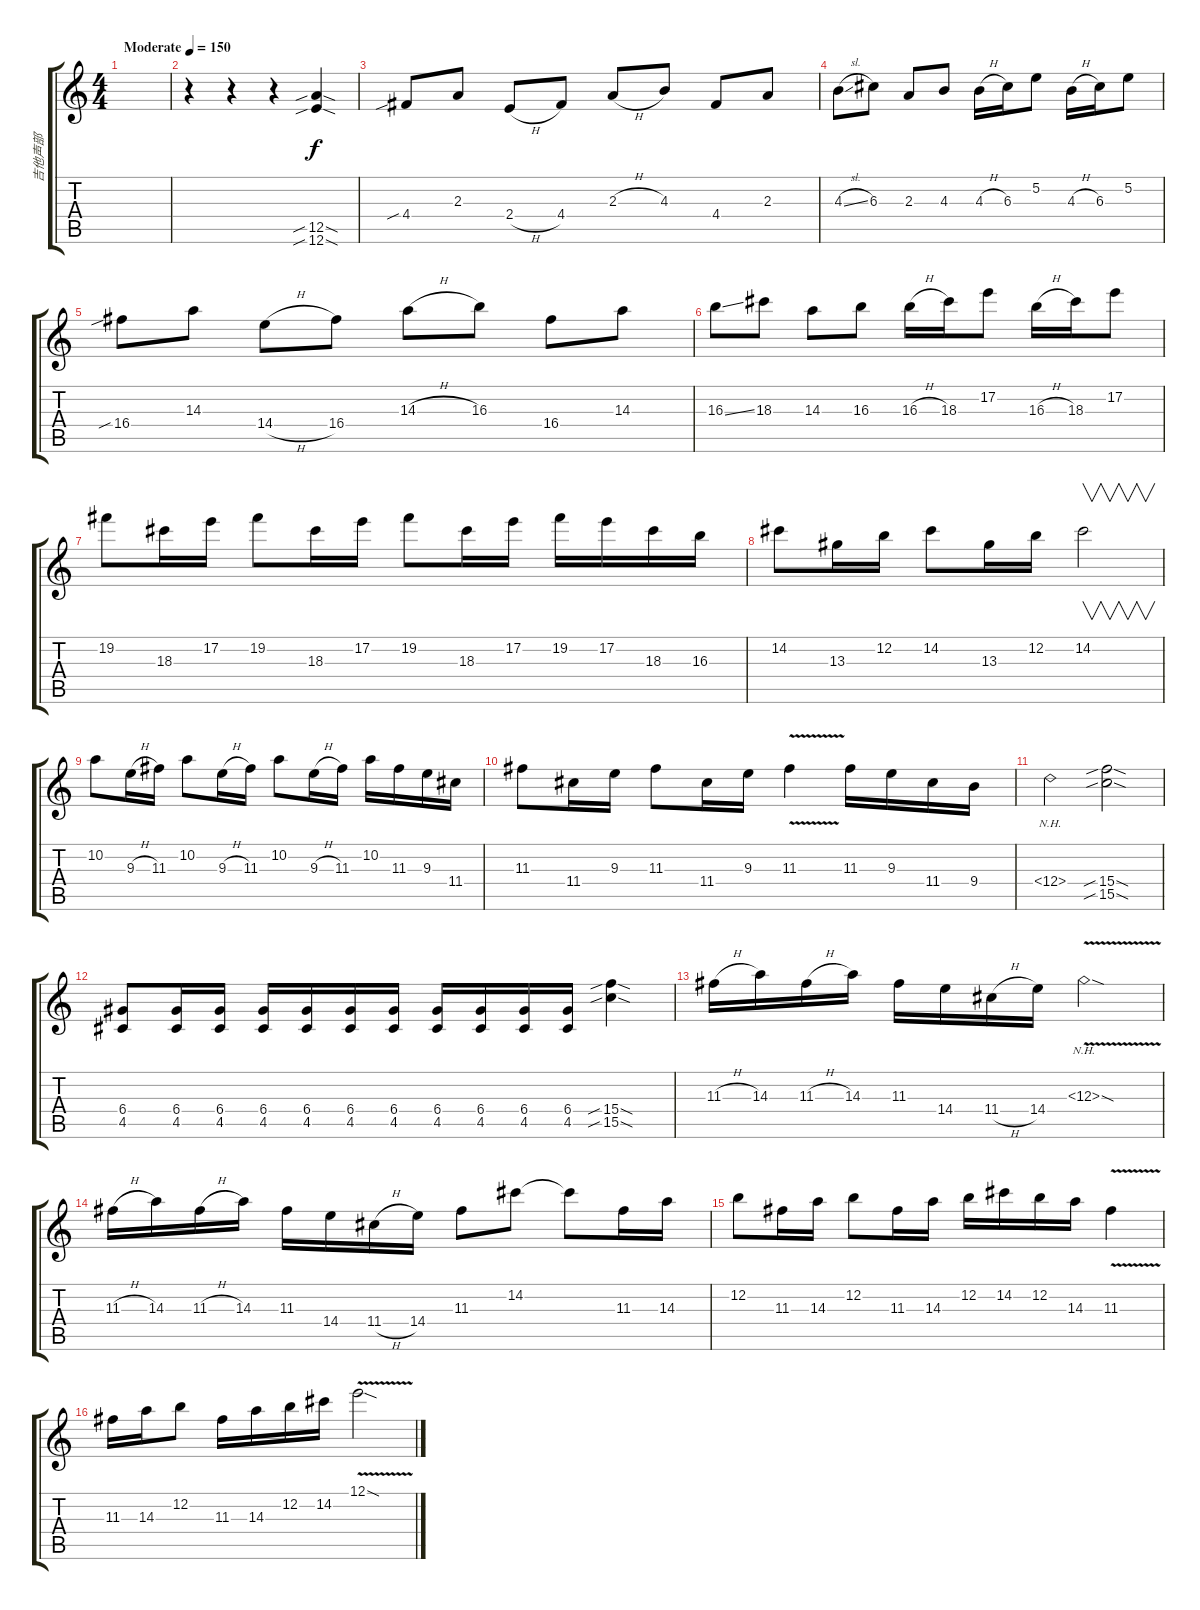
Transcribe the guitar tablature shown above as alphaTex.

\track ("吉他声部" "吉他声部") {instrument distortionguitar}
\staff {score tabs}
\tuning (E4 B3 G3 D3 A2 E2) {hide}
\ts (4 4)
\tempo (150 "Moderate")
\clef g2
\ks c
|
r.4 r.4 r.4 (12.5{sib sod} 12.6{sib sod}).4 |
4.4{sib}.8 2.3.8 2.4{h}.8 4.4.8 2.3{h}.8 4.3.8 4.4.8 2.3.8 |
4.3{sl}.8 6.3.8 2.3.8 4.3.8 4.3{h}.16 6.3.16 5.2.8 4.3{h}.16 6.3.16 5.2.8 |
16.4{sib}.8 14.3.8 14.4{h}.8 16.4.8 14.3{h}.8 16.3.8 16.4.8 14.3.8 |
16.3{ss}.8 18.3.8 14.3.8 16.3.8 16.3{h}.16 18.3.16 17.2.8 16.3{h}.16 18.3.16 17.2.8 |
19.2.8 18.3.16 17.2.16 19.2.8 18.3.16 17.2.16 19.2.8 18.3.16 17.2.16 19.2.16 17.2.16 18.3.16 16.3.16 |
14.2.8 13.3.16 12.2.16 14.2.8 13.3.16 12.2.16 14.2.2{v} |
10.2.8 9.3{h}.16 11.3.16 10.2.8 9.3{h}.16 11.3.16 10.2.8 9.3{h}.16 11.3.16 10.2.16 11.3.16 9.3.16 11.4.16 |
11.3.8 11.4.16 9.3.16 11.3.8 11.4.16 9.3.16 11.3{v}.4 11.3.16 9.3.16 11.4.16 9.4.16 |
11.4{nh}.2 (15.4{sib sod} 15.5{sib sod}).2 |
(6.4 4.5).8 (6.4 4.5).16 (6.4 4.5).16 (6.4 4.5).16 (6.4 4.5).16 (6.4 4.5).16 (6.4 4.5).16 (6.4 4.5).16 (6.4 4.5).16 (6.4 4.5).16 (6.4 4.5).16 (15.4{sib sod} 15.5{sib sod}).4 |
11.3{h}.16 14.3.16 11.3{h}.16 14.3.16 11.3.16 14.4.16 11.4{h}.16 14.4.16 11.3{nh v sod}.2 |
11.3{h}.16 14.3.16 11.3{h}.16 14.3.16 11.3.16 14.4.16 11.4{h}.16 14.4.16 11.3.8 14.2.8 14.2{t}.8 11.3.16 14.3.16 |
12.2.8 11.3.16 14.3.16 12.2.8 11.3.16 14.3.16 12.2.16 14.2.16 12.2.16 14.3.16 11.3{v}.4 |
11.3.16 14.3.16 12.2.8 11.3.16 14.3.16 12.2.16 14.2.16 12.1{v sod}.2
